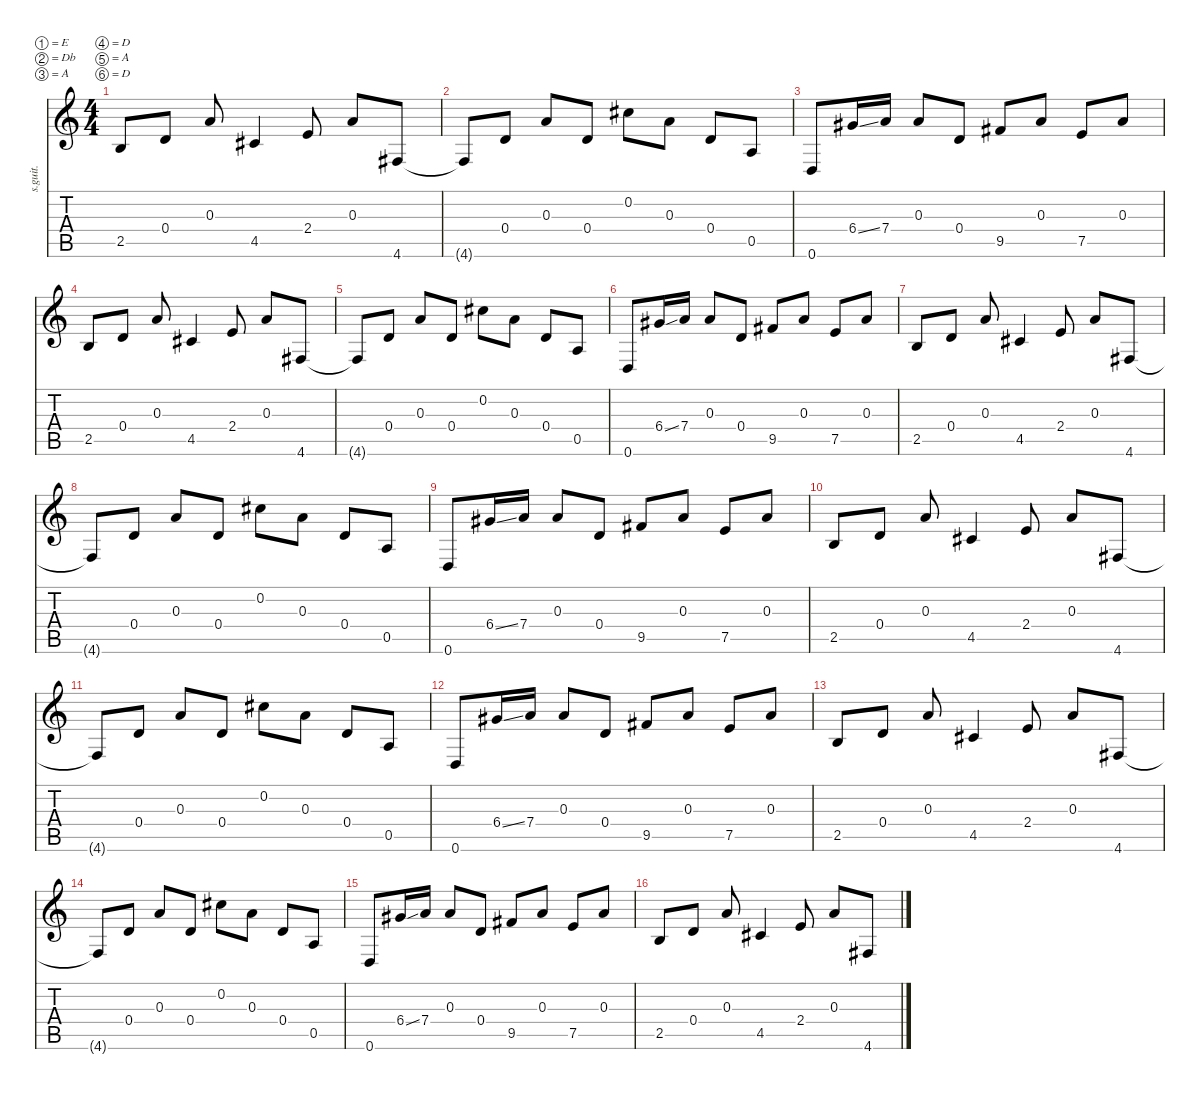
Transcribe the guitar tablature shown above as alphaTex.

\defaultSystemsLayout 4
\hideDynamics
\bracketExtendMode nobrackets
\track ("Mike Kinsella" "s.guit.") {instrument electricguitarjazz}
\staff {score tabs}
\tuning (E4 Db4 A3 D3 A2 D2)
\ts (4 4)
\tempo (129 hide)
\clef g2
\ks c
2.5.8{dy mf} 0.4.8 0.3.8 4.5{acc #}.4 2.4.8{dy f} 0.3.8{dy mf} 4.6{acc #}.8 |
4.6{t acc #}.8 0.4.8 0.3.8 0.4.8 0.2{acc #}.8 0.3.8 0.4.8 0.5.8 |
0.6.8 6.4{ss acc #}.16{dy f} 7.4.16{dy mf} 0.3.8{dy f} 0.4.8 9.5{acc #}.8 0.3.8 7.5.8 0.3.8 |
2.5.8{dy mf} 0.4.8 0.3.8 4.5{acc #}.4 2.4.8{dy f} 0.3.8{dy mf} 4.6{acc #}.8 |
4.6{t acc #}.8 0.4.8 0.3.8 0.4.8 0.2{acc #}.8 0.3.8 0.4.8 0.5.8 |
0.6.8 6.4{ss acc #}.16{dy f} 7.4.16{dy mf} 0.3.8{dy f} 0.4.8 9.5{acc #}.8 0.3.8 7.5.8 0.3.8 |
2.5.8{dy mf} 0.4.8 0.3.8 4.5{acc #}.4 2.4.8{dy f} 0.3.8{dy mf} 4.6{acc #}.8 |
4.6{t acc #}.8 0.4.8 0.3.8 0.4.8 0.2{acc #}.8 0.3.8 0.4.8 0.5.8 |
0.6.8 6.4{ss acc #}.16{dy f} 7.4.16{dy mf} 0.3.8{dy f} 0.4.8 9.5{acc #}.8 0.3.8 7.5.8 0.3.8 |
2.5.8{dy mf} 0.4.8 0.3.8 4.5{acc #}.4 2.4.8{dy f} 0.3.8{dy mf} 4.6{acc #}.8 |
4.6{t acc #}.8 0.4.8 0.3.8 0.4.8 0.2{acc #}.8 0.3.8 0.4.8 0.5.8 |
0.6.8 6.4{ss acc #}.16{dy f} 7.4.16{dy mf} 0.3.8{dy f} 0.4.8 9.5{acc #}.8 0.3.8 7.5.8 0.3.8 |
2.5.8{dy mf} 0.4.8 0.3.8 4.5{acc #}.4 2.4.8{dy f} 0.3.8{dy mf} 4.6{acc #}.8 |
4.6{t acc #}.8 0.4.8 0.3.8 0.4.8 0.2{acc #}.8 0.3.8 0.4.8 0.5.8 |
0.6.8 6.4{ss acc #}.16{dy f} 7.4.16{dy mf} 0.3.8{dy f} 0.4.8 9.5{acc #}.8 0.3.8 7.5.8 0.3.8 |
2.5.8{dy mf} 0.4.8 0.3.8 4.5{acc #}.4 2.4.8{dy f} 0.3.8{dy mf} 4.6{acc #}.8
